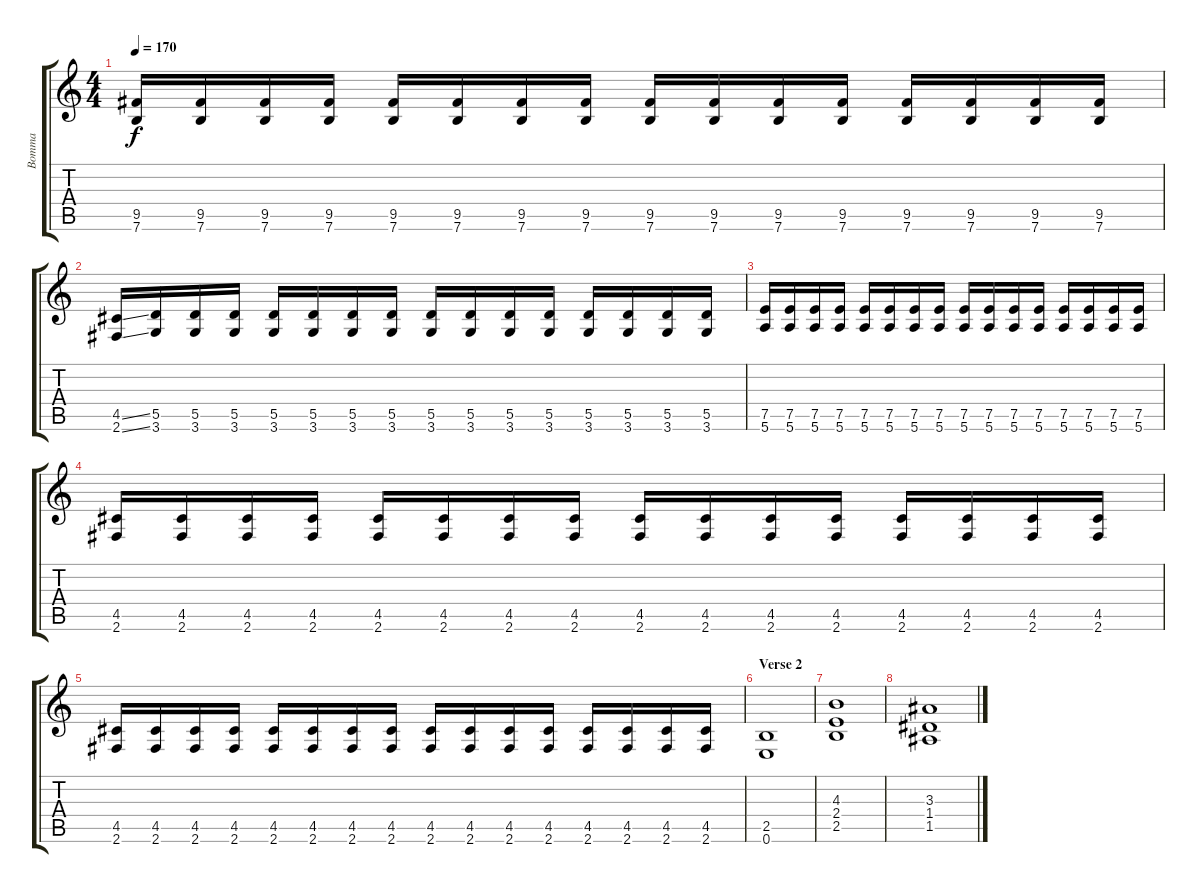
\track ("Bomma" "Bomma") {instrument distortionguitar}
\staff {score tabs}
\tuning (E4 B3 G3 D3 A2 E2) {hide}
\ts (4 4)
\tempo 170
\clef g2
\ks c
(9.5 7.6).16{dy f} (9.5 7.6).16 (9.5 7.6).16 (9.5 7.6).16 (9.5 7.6).16 (9.5 7.6).16 (9.5 7.6).16 (9.5 7.6).16 (9.5 7.6).16 (9.5 7.6).16 (9.5 7.6).16 (9.5 7.6).16 (9.5 7.6).16 (9.5 7.6).16 (9.5 7.6).16 (9.5 7.6).16 |
(4.5{ss} 2.6{ss}).16 (5.5 3.6).16 (5.5 3.6).16 (5.5 3.6).16 (5.5 3.6).16 (5.5 3.6).16 (5.5 3.6).16 (5.5 3.6).16 (5.5 3.6).16 (5.5 3.6).16 (5.5 3.6).16 (5.5 3.6).16 (5.5 3.6).16 (5.5 3.6).16 (5.5 3.6).16 (5.5 3.6).16 |
(7.5 5.6).16 (7.5 5.6).16 (7.5 5.6).16 (7.5 5.6).16 (7.5 5.6).16 (7.5 5.6).16 (7.5 5.6).16 (7.5 5.6).16 (7.5 5.6).16 (7.5 5.6).16 (7.5 5.6).16 (7.5 5.6).16 (7.5 5.6).16 (7.5 5.6).16 (7.5 5.6).16 (7.5 5.6).16 |
(4.5 2.6).16 (4.5 2.6).16 (4.5 2.6).16 (4.5 2.6).16 (4.5 2.6).16 (4.5 2.6).16 (4.5 2.6).16 (4.5 2.6).16 (4.5 2.6).16 (4.5 2.6).16 (4.5 2.6).16 (4.5 2.6).16 (4.5 2.6).16 (4.5 2.6).16 (4.5 2.6).16 (4.5 2.6).16 |
(4.5 2.6).16 (4.5 2.6).16 (4.5 2.6).16 (4.5 2.6).16 (4.5 2.6).16 (4.5 2.6).16 (4.5 2.6).16 (4.5 2.6).16 (4.5 2.6).16 (4.5 2.6).16 (4.5 2.6).16 (4.5 2.6).16 (4.5 2.6).16 (4.5 2.6).16 (4.5 2.6).16 (4.5 2.6).16 |
\section ("" "Verse 2")
(2.5 0.6).1 |
(4.3 2.4 2.5).1 |
(3.3 1.4 1.5).1
